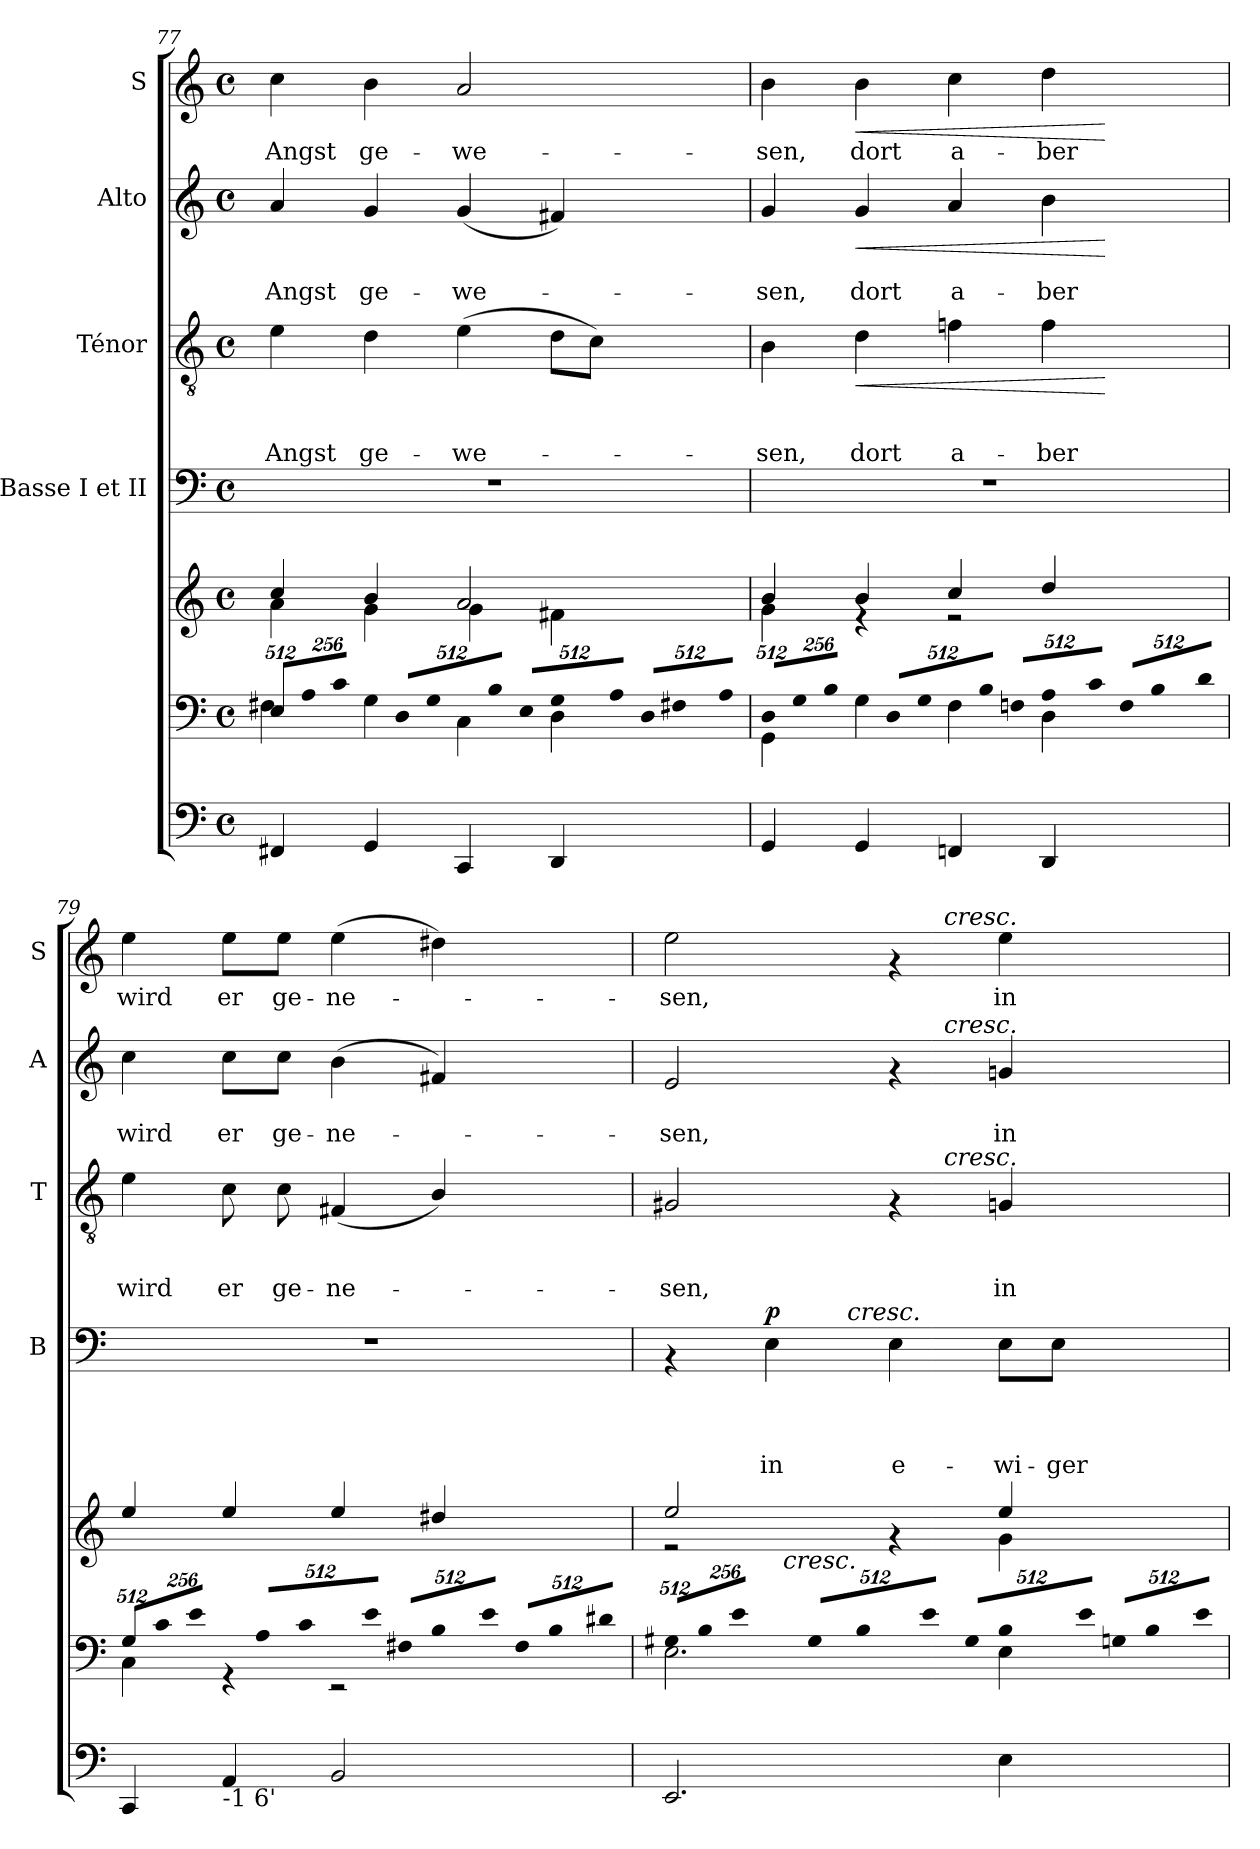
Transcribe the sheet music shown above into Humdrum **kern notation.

**kern	**kern	**kern	**kern	**text	**text	**text	**text	**dynam	**kern	**text	**text	**text	**dynam	**kern	**text	**text	**dynam	**kern	**text	**dynam
*part7	*part6	*part5	*part4	*part4	*part4	*part4	*part4	*part4	*part3	*part3	*part3	*part3	*part3	*part2	*part2	*part2	*part2	*part1	*part1	*part1
*staff7	*staff6	*staff5	*staff4	*staff4	*staff4	*staff4	*staff4	*staff4	*staff3	*staff3	*staff3	*staff3	*staff3	*staff2	*staff2	*staff2	*staff2	*staff1	*staff1	*staff1
*	*	*	*I"Basse I et II	*	*	*	*	*	*I"Ténor	*	*	*	*	*I"Alto	*	*	*	*I"S	*	*
*	*	*	*I'B	*	*	*	*	*	*I'T	*	*	*	*	*I'A	*	*	*	*I'S	*	*
*clefF4	*clefF4	*clefG2	*clefF4	*	*	*	*	*	*clefGv2	*	*	*	*	*clefG2	*	*	*	*clefG2	*	*
*k[]	*k[]	*k[]	*k[]	*	*	*	*	*	*k[]	*	*	*	*	*k[]	*	*	*	*k[]	*	*
*C:	*C:	*C:	*C:	*	*	*	*	*	*C:	*	*	*	*	*C:	*	*	*	*C:	*	*
*M4/4	*M4/4	*M4/4	*M4/4	*	*	*	*	*	*M4/4	*	*	*	*	*M4/4	*	*	*	*M4/4	*	*
*met(c)	*met(c)	*met(c)	*met(c)	*	*	*	*	*	*met(c)	*	*	*	*	*met(c)	*	*	*	*met(c)	*	*
*	*Xbrackettup	*	*	*	*	*	*	*	*	*	*	*	*	*	*	*	*	*	*	*
=77	=77	=77	=77	=77	=77	=77	=77	=77	=77	=77	=77	=77	=77	=77	=77	=77	=77	=77	=77	=77
!	!LO:N:vis=8	!	!	!	!	!	!	!	!	!	!	!LO:LY:b	!	!	!	!LO:LY:b	!	!	!LO:LY:b	!
*	*^	*^	*	*	*	*	*	*	*	*	*	*	*	*	*	*	*	*	*	*
4FF#X/	4096%341E/L	4F#X\	4cc/	4a\	1r	.	.	.	.	.	4e\	.	.	Angst	.	4a/	.	Angst	.	4cc\	Angst	.
!	!LO:N:vis=8	!	!	!	!	!	!	!	!	!	!	!	!	!	!	!	!	!	!	!	!	!
.	2048%171A/	.	.	.	.	.	.	.	.	.	.	.	.	.	.	.	.	.	.	.	.	.
!	!LO:N:vis=8	!	!	!	!	!	!	!	!	!	!	!	!	!	!	!	!	!	!	!	!	!
.	4096%341c/J	.	.	.	.	.	.	.	.	.	.	.	.	.	.	.	.	.	.	.	.	.
!	!LO:N:vis=8	!	!	!	!	!	!	!	!	!	!	!	!	!LO:LY:b	!	!	!	!LO:LY:b	!	!	!LO:LY:b	!
4GG/	4096%341D/L	4G\	4b/	4g\	.	.	.	.	.	.	4d\	.	.	ge-	.	4g/	.	ge-	.	4b\	ge-	.
!	!LO:N:vis=8	!	!	!	!	!	!	!	!	!	!	!	!	!	!	!	!	!	!	!	!	!
.	2048%171G/	.	.	.	.	.	.	.	.	.	.	.	.	.	.	.	.	.	.	.	.	.
!	!LO:N:vis=8	!	!	!	!	!	!	!	!	!	!	!	!	!	!	!	!	!	!	!	!	!
.	4096%341B/J	.	.	.	.	.	.	.	.	.	.	.	.	.	.	.	.	.	.	.	.	.
!	!LO:N:vis=8	!	!	!	!	!	!	!	!	!	!	!	!	!LO:LY:b	!	!	!	!LO:LY:b	!	!	!LO:LY:b	!
4CC/	4096%341E/L	4C\	2a/	4g\	.	.	.	.	.	.	(>4e\	.	.	-we-	.	(<4g/	.	-we-	.	2a/	-we-	.
!	!LO:N:vis=8	!	!	!	!	!	!	!	!	!	!	!	!	!	!	!	!	!	!	!	!	!
.	2048%171G/	.	.	.	.	.	.	.	.	.	.	.	.	.	.	.	.	.	.	.	.	.
!	!LO:N:vis=8	!	!	!	!	!	!	!	!	!	!	!	!	!	!	!	!	!	!	!	!	!
.	4096%341A/J	.	.	.	.	.	.	.	.	.	.	.	.	.	.	.	.	.	.	.	.	.
!	!LO:N:vis=8	!	!	!	!	!	!	!	!	!	!	!	!	!	!	!	!	!	!	!	!	!
4DD/	4096%341D/L	4D\	.	4f#X\	.	.	.	.	.	.	8d\L	.	.	.	.	4f#X/)	.	.	.	.	.	.
!	!LO:N:vis=8	!	!	!	!	!	!	!	!	!	!	!	!	!	!	!	!	!	!	!	!	!
.	2048%171F#X/	.	.	.	.	.	.	.	.	.	.	.	.	.	.	.	.	.	.	.	.	.
.	.	.	.	.	.	.	.	.	.	.	8c\J)	.	.	.	.	.	.	.	.	.	.	.
!	!LO:N:vis=8	!	!	!	!	!	!	!	!	!	!	!	!	!	!	!	!	!	!	!	!	!
.	4096%341A/J	.	.	.	.	.	.	.	.	.	.	.	.	.	.	.	.	.	.	.	.	.
=78	=78	=78	=78	=78	=78	=78	=78	=78	=78	=78	=78	=78	=78	=78	=78	=78	=78	=78	=78	=78	=78	=78
!	!LO:N:vis=8	!	!	!	!	!	!	!	!	!	!	!	!	!LO:LY:b	!	!	!	!LO:LY:b	!	!	!LO:LY:b	!
4GG/	4096%341D/L	4GG\	4b/	4g\	1r	.	.	.	.	.	4B\	.	.	-sen,	.	4g/	.	-sen,	.	4b\	-sen,	.
!	!LO:N:vis=8	!	!	!	!	!	!	!	!	!	!	!	!	!	!	!	!	!	!	!	!	!
.	2048%171G/	.	.	.	.	.	.	.	.	.	.	.	.	.	.	.	.	.	.	.	.	.
!	!LO:N:vis=8	!	!	!	!	!	!	!	!	!	!	!	!	!	!	!	!	!	!	!	!	!
.	4096%341B/J	.	.	.	.	.	.	.	.	.	.	.	.	.	.	.	.	.	.	.	.	.
!	!LO:N:vis=8	!	!	!	!	!	!	!	!	!	!	!	!	!LO:LY:b	!LO:HP:b	!	!	!LO:LY:b	!LO:HP:b	!	!LO:LY:b	!LO:HP:b
4GG/	4096%341D/L	4G\	4b/	4rd	.	.	.	.	.	.	4d\	.	.	dort	<	4g/	.	dort	<	4b\	dort	<
!	!LO:N:vis=8	!	!	!	!	!	!	!	!	!	!	!	!	!	!	!	!	!	!	!	!	!
.	2048%171G/	.	.	.	.	.	.	.	.	.	.	.	.	.	.	.	.	.	.	.	.	.
!	!LO:N:vis=8	!	!	!	!	!	!	!	!	!	!	!	!	!	!	!	!	!	!	!	!	!
.	4096%341B/J	.	.	.	.	.	.	.	.	.	.	.	.	.	.	.	.	.	.	.	.	.
!	!LO:N:vis=8	!	!	!	!	!	!	!	!	!	!	!	!	!LO:LY:b	!	!	!	!LO:LY:b	!	!	!LO:LY:b	!
4FFn/	4096%341Fn/L	4F\	4cc/	2r	.	.	.	.	.	.	4fn\	.	.	a-	.	4a/	.	a-	.	4cc\	a-	.
!	!LO:N:vis=8	!	!	!	!	!	!	!	!	!	!	!	!	!	!	!	!	!	!	!	!	!
.	2048%171A/	.	.	.	.	.	.	.	.	.	.	.	.	.	.	.	.	.	.	.	.	.
!	!LO:N:vis=8	!	!	!	!	!	!	!	!	!	!	!	!	!	!	!	!	!	!	!	!	!
.	4096%341c/J	.	.	.	.	.	.	.	.	.	.	.	.	.	.	.	.	.	.	.	.	.
!	!LO:N:vis=8	!	!	!	!	!	!	!	!	!	!	!	!	!LO:LY:b	!	!	!	!LO:LY:b	!	!	!LO:LY:b	!
4DD/	4096%341F/L	4D\	4dd/	.	.	.	.	.	.	.	4f\	.	.	-ber	.	4b\	.	-ber	.	4dd\	-ber	.
!	!LO:N:vis=8	!	!	!	!	!	!	!	!	!	!	!	!	!	!	!	!	!	!	!	!	!
.	2048%171B/	.	.	.	.	.	.	.	.	.	.	.	.	.	.	.	.	.	.	.	.	.
!	!LO:N:vis=8	!	!	!	!	!	!	!	!	!	!	!	!	!	!	!	!	!	!	!	!	!
.	4096%341d/J	.	.	.	.	.	.	.	.	.	.	.	.	.	.	.	.	.	.	.	.	.
*	*v	*v	*	*	*	*	*	*	*	*	*	*	*	*	*	*	*	*	*	*	*	*
*	*	*v	*v	*	*	*	*	*	*	*	*	*	*	*	*	*	*	*	*	*	*
.	.	.	.	.	.	.	.	.	.	.	.	.	[	.	.	.	[	.	.	[
!!LO:PB:g=z
=79	=79	=79	=79	=79	=79	=79	=79	=79	=79	=79	=79	=79	=79	=79	=79	=79	=79	=79	=79	=79
!	!LO:N:vis=8	!	!	!	!	!	!	!	!	!	!	!LO:LY:b	!	!	!	!LO:LY:b	!	!	!LO:LY:b	!
*	*^	*	*	*	*	*	*	*	*	*	*	*	*	*	*	*	*	*	*	*
4CC/	4096%341G/L	4C\	4ee/	1r	.	.	.	.	.	4e\	.	.	wird	.	4cc\	.	wird	.	4ee\	wird	.
!	!LO:N:vis=8	!	!	!	!	!	!	!	!	!	!	!	!	!	!	!	!	!	!	!	!
.	2048%171c/	.	.	.	.	.	.	.	.	.	.	.	.	.	.	.	.	.	.	.	.
!	!LO:N:vis=8	!	!	!	!	!	!	!	!	!	!	!	!	!	!	!	!	!	!	!	!
.	4096%341e/J	.	.	.	.	.	.	.	.	.	.	.	.	.	.	.	.	.	.	.	.
!LO:TX:b:t=-1 6'	!	!	!	!	!	!	!	!	!	!	!	!	!	!	!	!	!	!	!	!	!
!	!LO:N:vis=8	!	!	!	!	!	!	!	!	!	!	!	!LO:LY:b	!	!	!	!LO:LY:b	!	!	!LO:LY:b	!
4AA/	4096%341A/L	4rFF	4ee/	.	.	.	.	.	.	8c\	.	.	er	.	8cc\L	.	er	.	8ee\L	er	.
!	!LO:N:vis=8	!	!	!	!	!	!	!	!	!	!	!	!	!	!	!	!	!	!	!	!
.	2048%171c/	.	.	.	.	.	.	.	.	.	.	.	.	.	.	.	.	.	.	.	.
!	!	!	!	!	!	!	!	!	!	!	!	!	!LO:LY:b	!	!	!	!LO:LY:b	!	!	!LO:LY:b	!
.	.	.	.	.	.	.	.	.	.	8c\	.	.	ge-	.	8cc\J	.	ge-	.	8ee\J	ge-	.
!	!LO:N:vis=8	!	!	!	!	!	!	!	!	!	!	!	!	!	!	!	!	!	!	!	!
.	4096%341e/J	.	.	.	.	.	.	.	.	.	.	.	.	.	.	.	.	.	.	.	.
!	!LO:N:vis=8	!	!	!	!	!	!	!	!	!	!	!	!LO:LY:b	!	!	!	!LO:LY:b	!	!	!LO:LY:b	!
2BB/	4096%341F#X/L	2rEE	4ee/	.	.	.	.	.	.	(<4F#X/	.	.	-ne-	.	(>4b\	.	-ne-	.	(>4ee\	-ne-	.
!	!LO:N:vis=8	!	!	!	!	!	!	!	!	!	!	!	!	!	!	!	!	!	!	!	!
.	2048%171B/	.	.	.	.	.	.	.	.	.	.	.	.	.	.	.	.	.	.	.	.
!	!LO:N:vis=8	!	!	!	!	!	!	!	!	!	!	!	!	!	!	!	!	!	!	!	!
.	4096%341e/J	.	.	.	.	.	.	.	.	.	.	.	.	.	.	.	.	.	.	.	.
!	!LO:N:vis=8	!	!	!	!	!	!	!	!	!	!	!	!	!	!	!	!	!	!	!	!
.	4096%341F#/L	.	4dd#X/	.	.	.	.	.	.	4B/)	.	.	.	.	4f#X/)	.	.	.	4dd#X\)	.	.
!	!LO:N:vis=8	!	!	!	!	!	!	!	!	!	!	!	!	!	!	!	!	!	!	!	!
.	2048%171B/	.	.	.	.	.	.	.	.	.	.	.	.	.	.	.	.	.	.	.	.
!	!LO:N:vis=8	!	!	!	!	!	!	!	!	!	!	!	!	!	!	!	!	!	!	!	!
.	4096%341d#X/J	.	.	.	.	.	.	.	.	.	.	.	.	.	.	.	.	.	.	.	.
=80	=80	=80	=80	=80	=80	=80	=80	=80	=80	=80	=80	=80	=80	=80	=80	=80	=80	=80	=80	=80	=80
!	!LO:N:vis=8	!	!	!	!	!	!	!	!	!	!	!	!LO:LY:b	!	!	!	!LO:LY:b	!	!	!LO:LY:b	!
*	*	*	*^	*^	*	*	*	*	*	*^	*	*	*	*	*^	*	*	*	*^	*	*
*	*	*	*	*^	*	*	*	*	*	*	*	*	*	*	*	*	*	*	*	*	*	*	*	*	*	*
2.EE/	4096%341G#X/L	2.E\	2ee/	2r	4ryy	4rAA	4ryy	.	.	.	.	.	2G#X/	2ryy	.	.	-sen,	.	2e/	2ryy	.	-sen,	.	2ee\	2ryy	-sen,	.
!	!LO:N:vis=8	!	!	!	!	!	!	!	!	!	!	!	!	!	!	!	!	!	!	!	!	!	!	!	!	!	!
.	2048%171B/	.	.	.	.	.	.	.	.	.	.	.	.	.	.	.	.	.	.	.	.	.	.	.	.	.	.
!	!LO:N:vis=8	!	!	!	!	!	!	!	!	!	!	!	!	!	!	!	!	!	!	!	!	!	!	!	!	!	!
.	4096%341e/J	.	.	.	.	.	.	.	.	.	.	.	.	.	.	.	.	.	.	.	.	.	.	.	.	.	.
!	!LO:N:vis=8	!	!	!	!	!	!	!	!	!	!LO:LY:b	!LO:DY:a	!	!	!	!	!	!	!	!	!	!	!	!	!	!	!
.	4096%341G#/L	.	.	.	32ryy	4E\	8ryy	.	.	.	in	p	.	.	.	.	.	.	.	.	.	.	.	.	.	.	.
!	!	!	!	!	!LO:TX:b:i:t=cresc.	!	!	!	!	!	!	!	!	!	!	!	!	!	!	!	!	!	!	!	!	!	!
.	.	.	.	.	2ryy	.	.	.	.	.	.	.	.	.	.	.	.	.	.	.	.	.	.	.	.	.	.
!	!LO:N:vis=8	!	!	!	!	!	!	!	!	!	!	!	!	!	!	!	!	!	!	!	!	!	!	!	!	!	!
.	2048%171B/	.	.	.	.	.	.	.	.	.	.	.	.	.	.	.	.	.	.	.	.	.	.	.	.	.	.
.	.	.	.	.	.	.	32ryy	.	.	.	.	.	.	.	.	.	.	.	.	.	.	.	.	.	.	.	.
!	!	!	!	!	!	!	!LO:TX:a:i:t=cresc.	!	!	!	!	!	!	!	!	!	!	!	!	!	!	!	!	!	!	!	!
.	.	.	.	.	.	.	2ryy	.	.	.	.	.	.	.	.	.	.	.	.	.	.	.	.	.	.	.	.
!	!LO:N:vis=8	!	!	!	!	!	!	!	!	!	!	!	!	!	!	!	!	!	!	!	!	!	!	!	!	!	!
.	4096%341e/J	.	.	.	.	.	.	.	.	.	.	.	.	.	.	.	.	.	.	.	.	.	.	.	.	.	.
!	!LO:N:vis=8	!	!	!	!	!	!	!	!	!	!LO:LY:b	!	!	!	!	!	!	!	!	!	!	!	!	!	!	!	!
.	4096%341G#/L	.	4rf	4ryy	.	4E\	.	.	.	.	e-	.	4rF	8ryy	.	.	.	.	4rf	8ryy	.	.	.	4rf	8ryy	.	.
!	!LO:N:vis=8	!	!	!	!	!	!	!	!	!	!	!	!	!	!	!	!	!	!	!	!	!	!	!	!	!	!
.	2048%171B/	.	.	.	.	.	.	.	.	.	.	.	.	.	.	.	.	.	.	.	.	.	.	.	.	.	.
!	!	!	!	!	!	!	!	!	!	!	!	!	!	!	!	!	!	!	!	!	!	!	!	!	!LO:TX:a:i:t=cresc.	!	!
!	!	!	!	!	!	!	!	!	!	!	!	!	!	!	!	!	!	!	!	!LO:TX:a:i:t=cresc.	!	!	!	!	!	!	!
!	!	!	!	!	!	!	!	!	!	!	!	!	!	!LO:TX:a:i:t=cresc.	!	!	!	!	!	!	!	!	!	!	!	!	!
.	.	.	.	.	.	.	.	.	.	.	.	.	.	4.ryy	.	.	.	.	.	4.ryy	.	.	.	.	4.ryy	.	.
!	!LO:N:vis=8	!	!	!	!	!	!	!	!	!	!	!	!	!	!	!	!	!	!	!	!	!	!	!	!	!	!
.	4096%341e/J	.	.	.	.	.	.	.	.	.	.	.	.	.	.	.	.	.	.	.	.	.	.	.	.	.	.
!	!LO:N:vis=8	!	!	!	!	!	!	!	!	!	!LO:LY:b	!	!	!	!	!	!LO:LY:b	!	!	!	!	!LO:LY:b	!	!	!	!LO:LY:b	!
4E\	4096%341Gn/L	4E\	4ee/	4g\	.	8E\L	.	.	.	.	-wi-	.	4Gn/	.	.	.	in	.	4gn/	.	.	in	.	4ee\	.	in	.
.	.	.	.	.	8..ryy	.	.	.	.	.	.	.	.	.	.	.	.	.	.	.	.	.	.	.	.	.	.
!	!LO:N:vis=8	!	!	!	!	!	!	!	!	!	!	!	!	!	!	!	!	!	!	!	!	!	!	!	!	!	!
.	2048%171B/	.	.	.	.	.	.	.	.	.	.	.	.	.	.	.	.	.	.	.	.	.	.	.	.	.	.
!	!	!	!	!	!	!	!	!	!	!	!LO:LY:b	!	!	!	!	!	!	!	!	!	!	!	!	!	!	!	!
.	.	.	.	.	.	8E\J	.	.	.	.	-ger	.	.	.	.	.	.	.	.	.	.	.	.	.	.	.	.
.	.	.	.	.	.	.	16.ryy	.	.	.	.	.	.	.	.	.	.	.	.	.	.	.	.	.	.	.	.
!	!LO:N:vis=8	!	!	!	!	!	!	!	!	!	!	!	!	!	!	!	!	!	!	!	!	!	!	!	!	!	!
.	4096%341e/J	.	.	.	.	.	.	.	.	.	.	.	.	.	.	.	.	.	.	.	.	.	.	.	.	.	.
*	*v	*v	*	*	*	*v	*v	*	*	*	*	*	*v	*v	*	*	*	*	*v	*v	*	*	*	*v	*v	*	*
*	*	*v	*v	*v	*	*	*	*	*	*	*	*	*	*	*	*	*	*	*	*	*	*
=	=	=	=	=	=	=	=	=	=	=	=	=	=	=	=	=	=	=	=	=
*-	*-	*-	*-	*-	*-	*-	*-	*-	*-	*-	*-	*-	*-	*-	*-	*-	*-	*-	*-	*-
